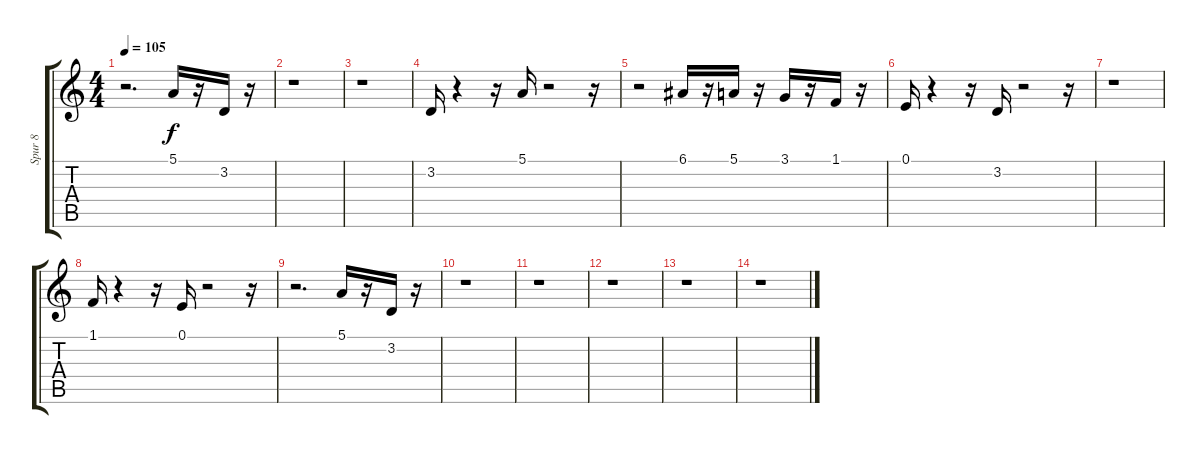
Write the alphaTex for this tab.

\track ("Spur 8" "Spur 8") {instrument blownbottle}
\staff {score tabs}
\tuning (E4 B3 G3 D3 A2 E2) {hide}
\ts (4 4)
\tempo 105
\clef g2
\ks c
r.2{d dy f} 5.1.16 r.16 3.2.16 r.16 |
r.1 |
r.1 |
3.2.16 r.4 r.16 5.1.16 r.2 r.16 |
r.2 6.1.16 r.16 5.1.16 r.16 3.1.16 r.16 1.1.16 r.16 |
0.1.16 r.4 r.16 3.2.16 r.2 r.16 |
r.1 |
1.1.16 r.4 r.16 0.1.16 r.2 r.16 |
r.2{d} 5.1.16 r.16 3.2.16 r.16 |
r.1 |
r.1 |
r.1 |
r.1 |
r.1
